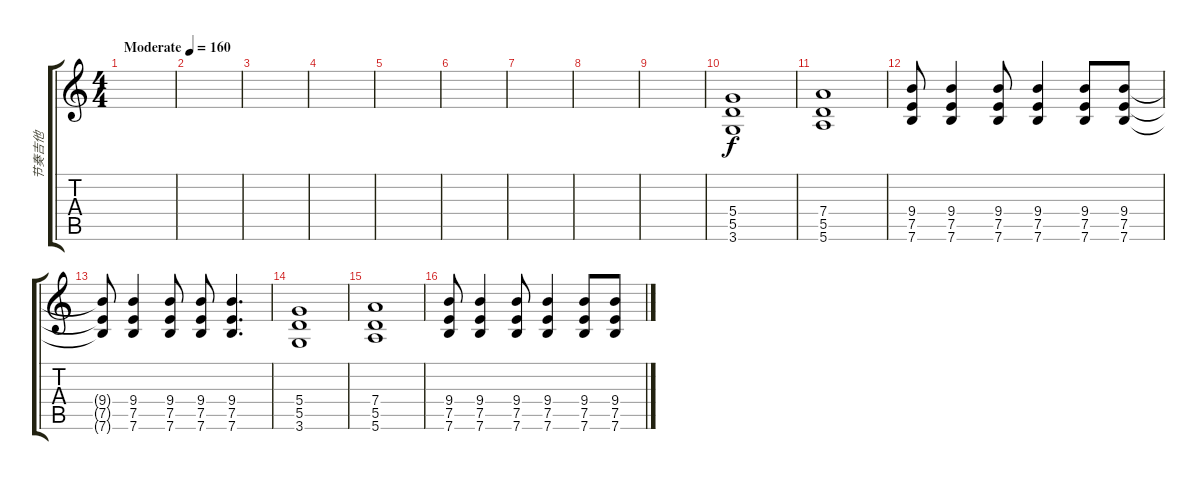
\track ("节奏吉他" "节奏吉他") {instrument distortionguitar}
\staff {score tabs}
\tuning (E4 B3 G3 D3 A2 E2) {hide}
\ts (4 4)
\tempo (160 "Moderate")
\clef g2
\ks c
|
|
|
|
|
|
|
|
|
(5.4 5.5 3.6).1 |
(7.4 5.5 5.6).1 |
(9.4 7.5 7.6).8 (9.4 7.5 7.6).4{txt ""} (9.4 7.5 7.6).8 (9.4 7.5 7.6).4 (9.4 7.5 7.6).8 (9.4 7.5 7.6).8 |
(9.4{t} 7.5{t} 7.6{t}).8 (9.4 7.5 7.6).4 (9.4 7.5 7.6).8 (9.4 7.5 7.6).8 (9.4 7.5 7.6).4{d} |
(5.4 5.5 3.6).1 |
(7.4 5.5 5.6).1 |
(9.4 7.5 7.6).8 (9.4 7.5 7.6).4 (9.4 7.5 7.6).8 (9.4 7.5 7.6).4 (9.4 7.5 7.6).8 (9.4 7.5 7.6).8
